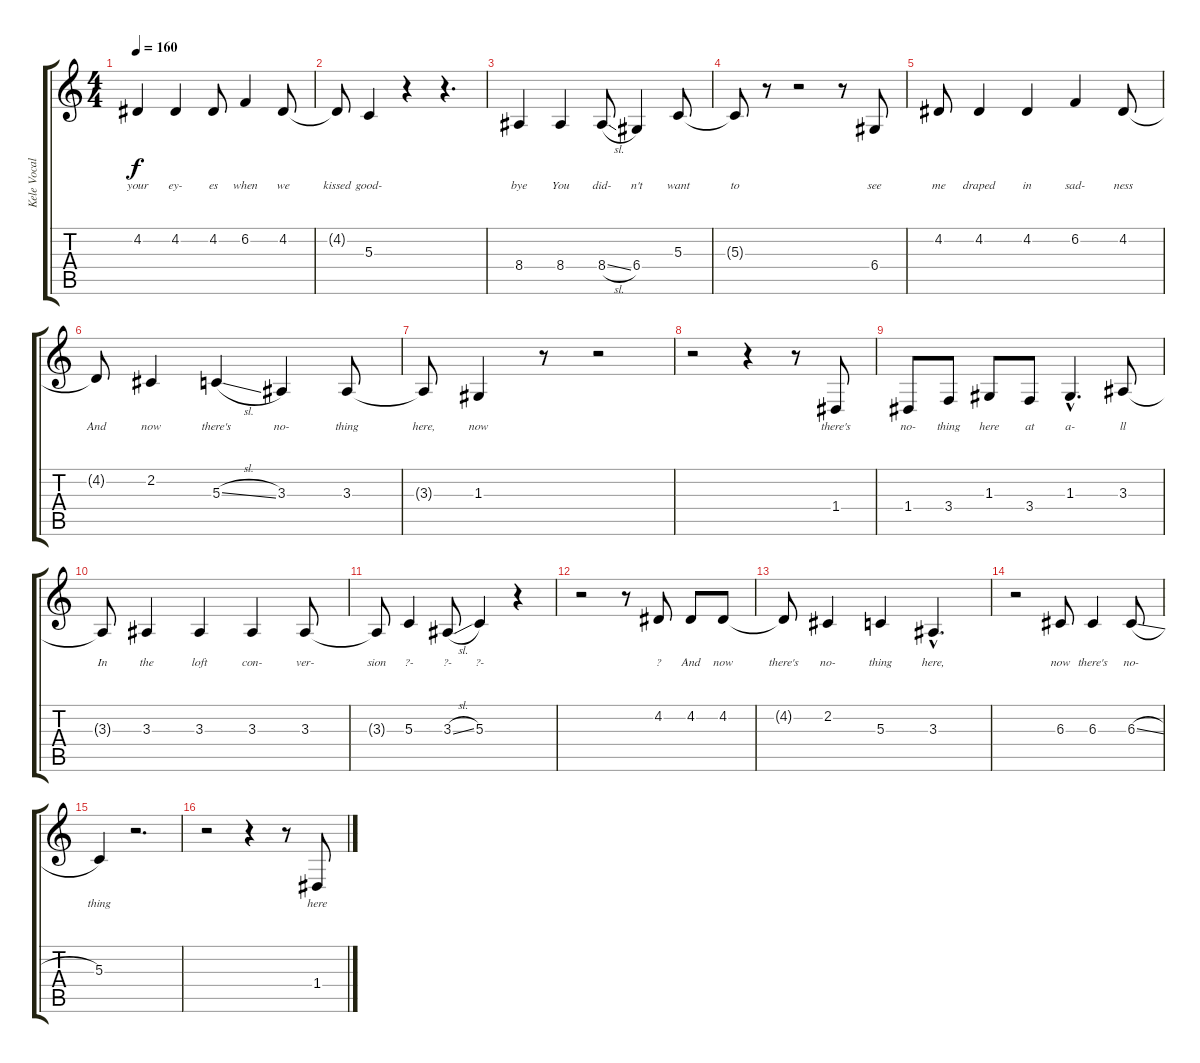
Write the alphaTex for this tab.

\track ("Kele Vocals #1" "Kele Vocal") {instrument oboe}
\staff {score tabs}
\tuning (E4 B3 G3 D3 A2 E2) {hide}
\ts (4 4)
\tempo 160
\clef g2
\ks c
4.2.4{lyrics (0 "your") lyrics (1 "") lyrics (2 "") lyrics (3 "") lyrics (4 "") dy f} 4.2.4{lyrics (0 "ey-") lyrics (1 "") lyrics (2 "") lyrics (3 "") lyrics (4 "")} 4.2.8{lyrics (0 "es") lyrics (1 "") lyrics (2 "") lyrics (3 "") lyrics (4 "")} 6.2.4{lyrics (0 "when") lyrics (1 "") lyrics (2 "") lyrics (3 "") lyrics (4 "")} 4.2.8{lyrics (0 "we") lyrics (1 "") lyrics (2 "") lyrics (3 "") lyrics (4 "")} |
4.2{t}.8{lyrics (0 "kissed") lyrics (1 "") lyrics (2 "") lyrics (3 "") lyrics (4 "")} 5.3.4{lyrics (0 "good-") lyrics (1 "") lyrics (2 "") lyrics (3 "") lyrics (4 "")} r.4 r.4{d} |
8.4.4{lyrics (0 "bye") lyrics (1 "") lyrics (2 "") lyrics (3 "") lyrics (4 "")} 8.4.4{lyrics (0 "You") lyrics (1 "") lyrics (2 "") lyrics (3 "") lyrics (4 "")} 8.4{sl}.8{lyrics (0 "did-") lyrics (1 "") lyrics (2 "") lyrics (3 "") lyrics (4 "")} 6.4.4{lyrics (0 "n't") lyrics (1 "") lyrics (2 "") lyrics (3 "") lyrics (4 "")} 5.3.8{lyrics (0 "want") lyrics (1 "") lyrics (2 "") lyrics (3 "") lyrics (4 "")} |
5.3{t}.8{lyrics (0 "to") lyrics (1 "") lyrics (2 "") lyrics (3 "") lyrics (4 "")} r.8 r.2 r.8 6.4.8{lyrics (0 "see") lyrics (1 "") lyrics (2 "") lyrics (3 "") lyrics (4 "")} |
4.2.8{lyrics (0 "me") lyrics (1 "") lyrics (2 "") lyrics (3 "") lyrics (4 "")} 4.2.4{lyrics (0 "draped") lyrics (1 "") lyrics (2 "") lyrics (3 "") lyrics (4 "")} 4.2.4{lyrics (0 "in") lyrics (1 "") lyrics (2 "") lyrics (3 "") lyrics (4 "")} 6.2.4{lyrics (0 "sad-") lyrics (1 "") lyrics (2 "") lyrics (3 "") lyrics (4 "")} 4.2.8{lyrics (0 "ness") lyrics (1 "") lyrics (2 "") lyrics (3 "") lyrics (4 "")} |
4.2{t}.8{lyrics (0 "And") lyrics (1 "") lyrics (2 "") lyrics (3 "") lyrics (4 "")} 2.2.4{lyrics (0 "now") lyrics (1 "") lyrics (2 "") lyrics (3 "") lyrics (4 "")} 5.3{sl}.4{lyrics (0 "there's") lyrics (1 "") lyrics (2 "") lyrics (3 "") lyrics (4 "")} 3.3.4{lyrics (0 "no-") lyrics (1 "") lyrics (2 "") lyrics (3 "") lyrics (4 "")} 3.3.8{lyrics (0 "thing") lyrics (1 "") lyrics (2 "") lyrics (3 "") lyrics (4 "")} |
3.3{t}.8{lyrics (0 "here,") lyrics (1 "") lyrics (2 "") lyrics (3 "") lyrics (4 "")} 1.3.4{lyrics (0 "now") lyrics (1 "") lyrics (2 "") lyrics (3 "") lyrics (4 "")} r.8 r.2 |
r.2 r.4 r.8 1.4.8{lyrics (0 "there's") lyrics (1 "") lyrics (2 "") lyrics (3 "") lyrics (4 "")} |
1.4.8{lyrics (0 "no-") lyrics (1 "") lyrics (2 "") lyrics (3 "") lyrics (4 "")} 3.4.8{lyrics (0 "thing") lyrics (1 "") lyrics (2 "") lyrics (3 "") lyrics (4 "")} 1.3.8{lyrics (0 "here") lyrics (1 "") lyrics (2 "") lyrics (3 "") lyrics (4 "")} 3.4.8{lyrics (0 "at") lyrics (1 "") lyrics (2 "") lyrics (3 "") lyrics (4 "")} 1.3{hac}.4{d lyrics (0 "a-") lyrics (1 "") lyrics (2 "") lyrics (3 "") lyrics (4 "")} 3.3.8{lyrics (0 "ll") lyrics (1 "") lyrics (2 "") lyrics (3 "") lyrics (4 "")} |
3.3{t}.8{lyrics (0 "In") lyrics (1 "") lyrics (2 "") lyrics (3 "") lyrics (4 "")} 3.3.4{lyrics (0 "the") lyrics (1 "") lyrics (2 "") lyrics (3 "") lyrics (4 "")} 3.3.4{lyrics (0 "loft") lyrics (1 "") lyrics (2 "") lyrics (3 "") lyrics (4 "")} 3.3.4{lyrics (0 "con-") lyrics (1 "") lyrics (2 "") lyrics (3 "") lyrics (4 "")} 3.3.8{lyrics (0 "ver-") lyrics (1 "") lyrics (2 "") lyrics (3 "") lyrics (4 "")} |
3.3{t}.8{lyrics (0 "sion") lyrics (1 "") lyrics (2 "") lyrics (3 "") lyrics (4 "")} 5.3.4{lyrics (0 "?-") lyrics (1 "") lyrics (2 "") lyrics (3 "") lyrics (4 "")} 3.3{sl}.8{lyrics (0 "?-") lyrics (1 "") lyrics (2 "") lyrics (3 "") lyrics (4 "")} 5.3.4{lyrics (0 "?-") lyrics (1 "") lyrics (2 "") lyrics (3 "") lyrics (4 "")} r.4 |
r.2 r.8 4.2.8{lyrics (0 "?") lyrics (1 "") lyrics (2 "") lyrics (3 "") lyrics (4 "")} 4.2.8{lyrics (0 "And") lyrics (1 "") lyrics (2 "") lyrics (3 "") lyrics (4 "")} 4.2.8{lyrics (0 "now") lyrics (1 "") lyrics (2 "") lyrics (3 "") lyrics (4 "")} |
4.2{t}.8{lyrics (0 "there's") lyrics (1 "") lyrics (2 "") lyrics (3 "") lyrics (4 "")} 2.2.4{lyrics (0 "no-") lyrics (1 "") lyrics (2 "") lyrics (3 "") lyrics (4 "")} 5.3.4{lyrics (0 "thing") lyrics (1 "") lyrics (2 "") lyrics (3 "") lyrics (4 "")} 3.3{hac}.4{d lyrics (0 "here,") lyrics (1 "") lyrics (2 "") lyrics (3 "") lyrics (4 "")} |
r.2 6.3.8{lyrics (0 "now") lyrics (1 "") lyrics (2 "") lyrics (3 "") lyrics (4 "")} 6.3.4{lyrics (0 "there's") lyrics (1 "") lyrics (2 "") lyrics (3 "") lyrics (4 "")} 6.3{sl}.8{lyrics (0 "no-") lyrics (1 "") lyrics (2 "") lyrics (3 "") lyrics (4 "")} |
5.3.4{lyrics (0 "thing") lyrics (1 "") lyrics (2 "") lyrics (3 "") lyrics (4 "")} r.2{d} |
r.2 r.4 r.8 1.4.8{lyrics (0 "here") lyrics (1 "") lyrics (2 "") lyrics (3 "") lyrics (4 "")}
